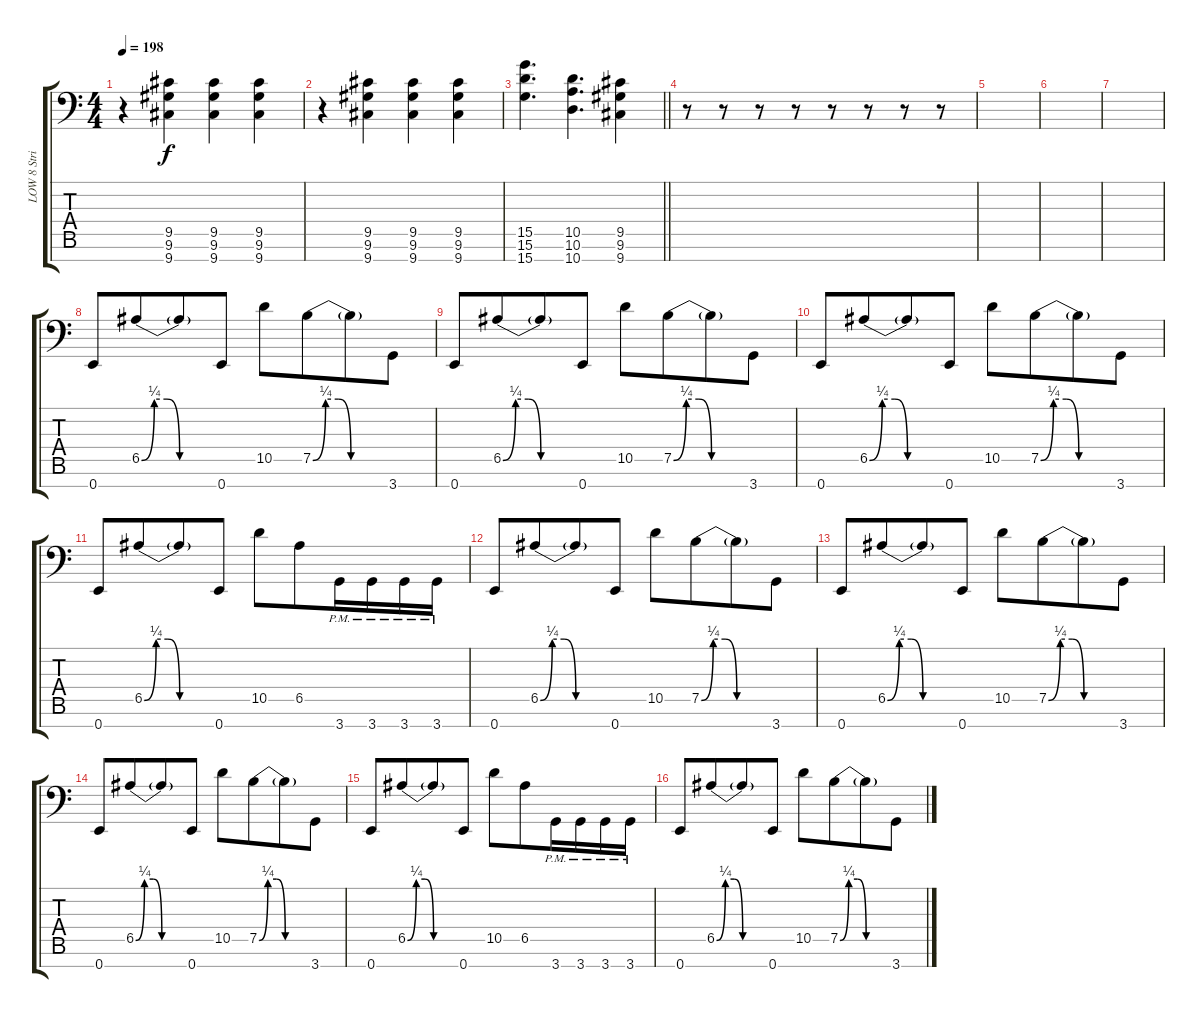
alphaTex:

\track ("LOW 8 String LEFT" "LOW 8 Stri") {instrument electricguitarclean}
\staff {score tabs}
\tuning (B3 Gb3 E3 B2 E2 B1 E1) {hide}
\ts (4 4)
\tempo 198
\clef f4
\ks c
r.4{dy f} (9.5 9.6 9.7).4 (9.5 9.6 9.7).4 (9.5 9.6 9.7).4 |
r.4 (9.5 9.6 9.7).4 (9.5 9.6 9.7).4 (9.5 9.6 9.7).4 |
\barLineRight lightlight
(15.5 15.6 15.7).4{d beam merge} (10.5 10.6 10.7).4{d} (9.5 9.6 9.7).4 |
\section ("" "")
r.8{beam merge} r.8 r.8 r.8 r.8 r.8{beam merge} r.8 r.8 |
|
|
|
0.7.8 6.5{be (custom 0 0 10 1 20 1 30 0 60 0)}.8{beam merge} 6.5{t}.8 0.7.8 10.5.8 7.5{be (custom 0 0 10 1 20 1 30 0 60 0)}.8{beam merge} 7.5{t}.8{beam merge} 3.7.8 |
0.7.8 6.5{be (custom 0 0 10 1 20 1 30 0 60 0)}.8{beam merge} 6.5{t}.8 0.7.8 10.5.8 7.5{be (custom 0 0 10 1 20 1 30 0 60 0)}.8{beam merge} 7.5{t}.8{beam merge} 3.7.8 |
0.7.8 6.5{be (custom 0 0 10 1 20 1 30 0 60 0)}.8{beam merge} 6.5{t}.8 0.7.8 10.5.8 7.5{be (custom 0 0 10 1 20 1 30 0 60 0)}.8{beam merge} 7.5{t}.8{beam merge} 3.7.8 |
0.7.8 6.5{be (custom 0 0 10 1 20 1 30 0 60 0)}.8{beam merge} 6.5{t}.8 0.7.8 10.5.8 6.5.8{beam merge} 3.7{pm}.16{beam merge} 3.7{pm}.16 3.7{pm}.16{beam merge} 3.7{pm}.16 |
0.7.8 6.5{be (custom 0 0 10 1 20 1 30 0 60 0)}.8{beam merge} 6.5{t}.8 0.7.8 10.5.8 7.5{be (custom 0 0 10 1 20 1 30 0 60 0)}.8{beam merge} 7.5{t}.8{beam merge} 3.7.8 |
0.7.8 6.5{be (custom 0 0 10 1 20 1 30 0 60 0)}.8{beam merge} 6.5{t}.8 0.7.8 10.5.8 7.5{be (custom 0 0 10 1 20 1 30 0 60 0)}.8{beam merge} 7.5{t}.8{beam merge} 3.7.8 |
0.7.8 6.5{be (custom 0 0 10 1 20 1 30 0 60 0)}.8{beam merge} 6.5{t}.8 0.7.8 10.5.8 7.5{be (custom 0 0 10 1 20 1 30 0 60 0)}.8{beam merge} 7.5{t}.8{beam merge} 3.7.8 |
0.7.8 6.5{be (custom 0 0 10 1 20 1 30 0 60 0)}.8{beam merge} 6.5{t}.8 0.7.8 10.5.8 6.5.8{beam merge} 3.7{pm}.16{beam merge} 3.7{pm}.16 3.7{pm}.16{beam merge} 3.7{pm}.16 |
0.7.8 6.5{be (custom 0 0 10 1 20 1 30 0 60 0)}.8{beam merge} 6.5{t}.8 0.7.8 10.5.8 7.5{be (custom 0 0 10 1 20 1 30 0 60 0)}.8{beam merge} 7.5{t}.8{beam merge} 3.7.8
